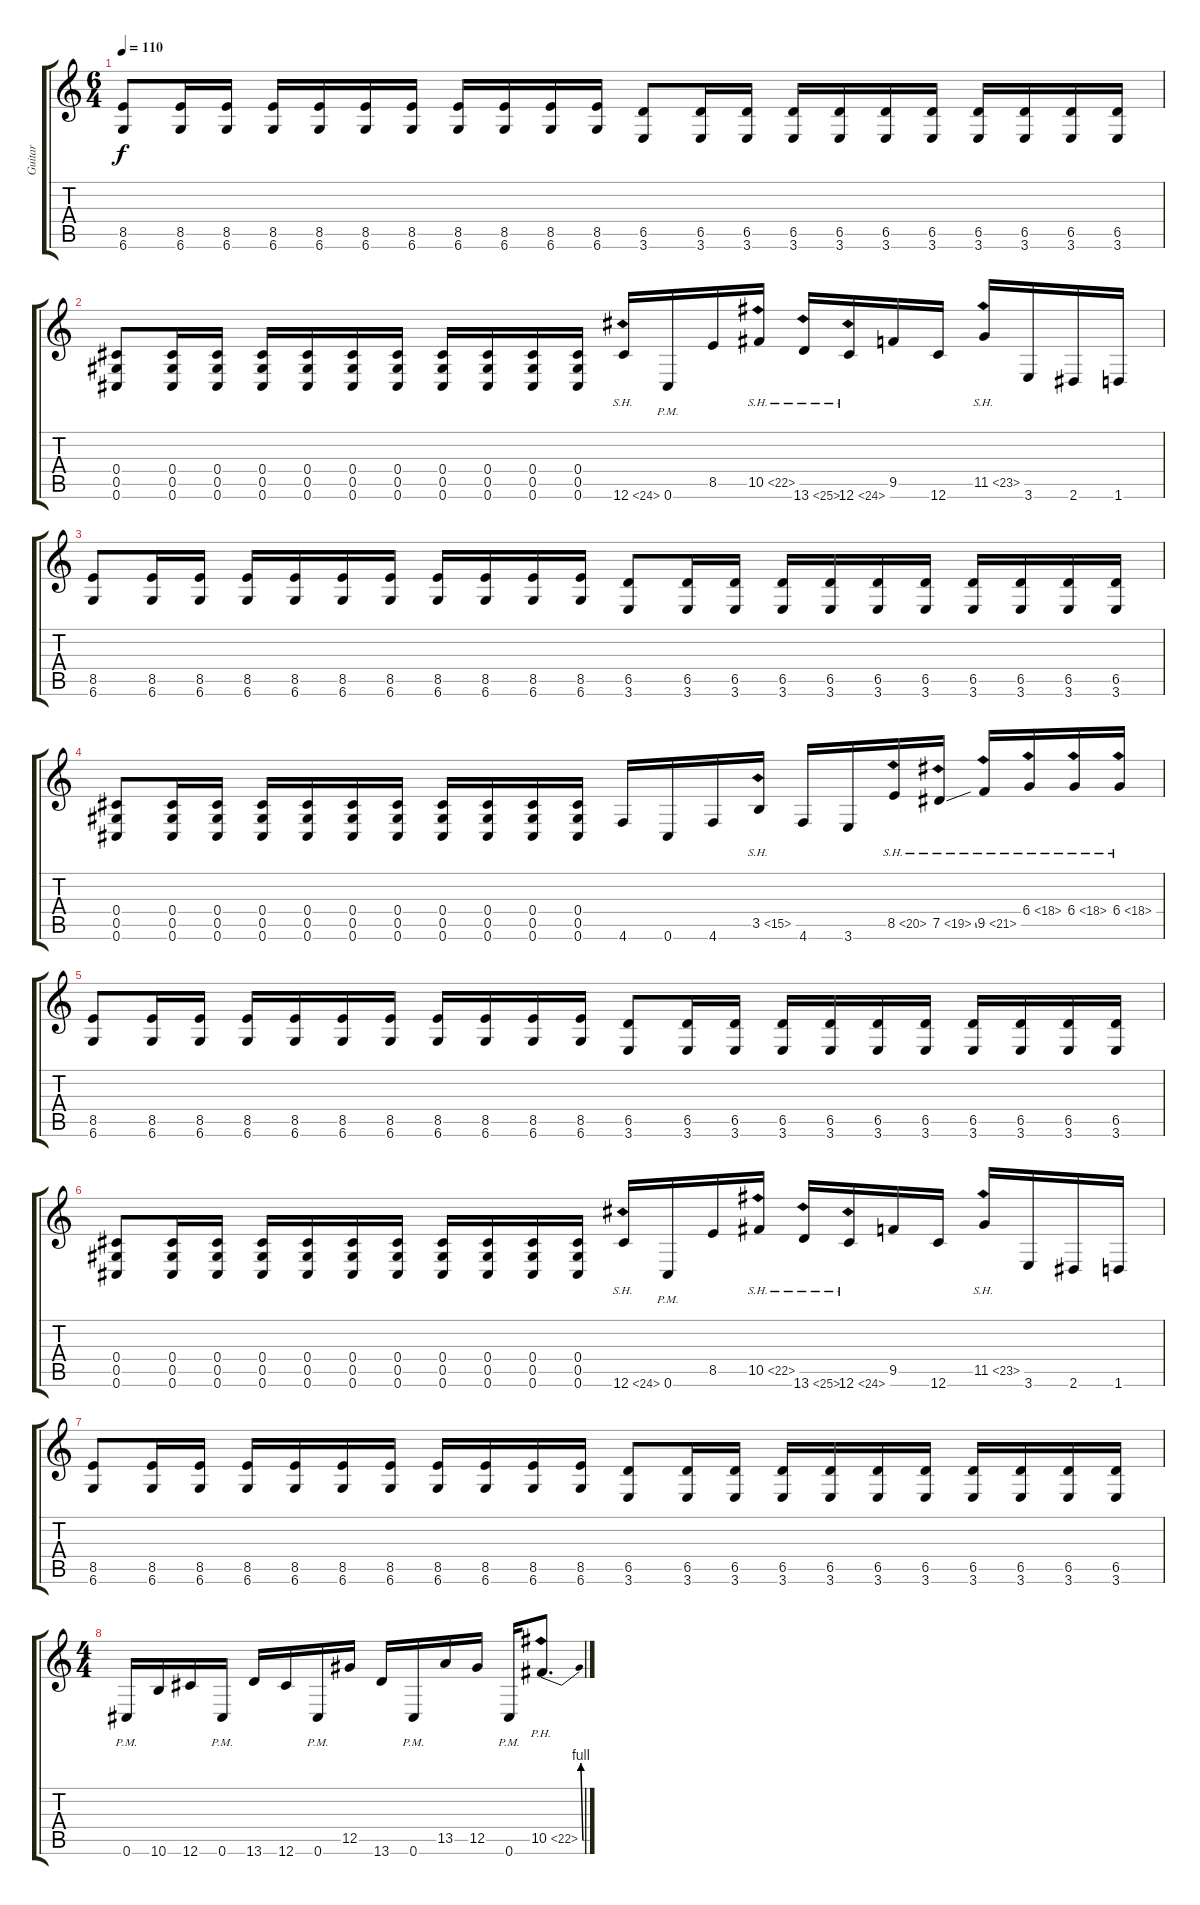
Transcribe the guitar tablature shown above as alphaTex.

\track ("Guitar" "Guitar") {instrument distortionguitar}
\staff {score tabs}
\tuning (Eb4 Bb3 Gb3 Db3 Ab2 Db2) {hide}
\ts (6 4)
\tempo 110
\clef g2
\ks c
(8.5 6.6).8{dy f} (8.5 6.6).16 (8.5 6.6).16 (8.5 6.6).16 (8.5 6.6).16 (8.5 6.6).16 (8.5 6.6).16 (8.5 6.6).16 (8.5 6.6).16 (8.5 6.6).16 (8.5 6.6).16 (6.5 3.6).8 (6.5 3.6).16 (6.5 3.6).16 (6.5 3.6).16 (6.5 3.6).16 (6.5 3.6).16 (6.5 3.6).16 (6.5 3.6).16 (6.5 3.6).16 (6.5 3.6).16 (6.5 3.6).16 |
(0.4 0.5 0.6).8 (0.4 0.5 0.6).16 (0.4 0.5 0.6).16 (0.4 0.5 0.6).16 (0.4 0.5 0.6).16 (0.4 0.5 0.6).16 (0.4 0.5 0.6).16 (0.4 0.5 0.6).16 (0.4 0.5 0.6).16 (0.4 0.5 0.6).16 (0.4 0.5 0.6).16 12.6{sh 12}.16 0.6{pm}.16 8.5.16 10.5{sh 12}.16 13.6{sh 12}.16 12.6{sh 12}.16 9.5.16 12.6.16 11.5{sh 12}.16 3.6.16 2.6.16 1.6.16 |
(8.5 6.6).8 (8.5 6.6).16 (8.5 6.6).16 (8.5 6.6).16 (8.5 6.6).16 (8.5 6.6).16 (8.5 6.6).16 (8.5 6.6).16 (8.5 6.6).16 (8.5 6.6).16 (8.5 6.6).16 (6.5 3.6).8 (6.5 3.6).16 (6.5 3.6).16 (6.5 3.6).16 (6.5 3.6).16 (6.5 3.6).16 (6.5 3.6).16 (6.5 3.6).16 (6.5 3.6).16 (6.5 3.6).16 (6.5 3.6).16 |
(0.4 0.5 0.6).8 (0.4 0.5 0.6).16 (0.4 0.5 0.6).16 (0.4 0.5 0.6).16 (0.4 0.5 0.6).16 (0.4 0.5 0.6).16 (0.4 0.5 0.6).16 (0.4 0.5 0.6).16 (0.4 0.5 0.6).16 (0.4 0.5 0.6).16 (0.4 0.5 0.6).16 4.6.16 0.6.16 4.6.16 3.5{sh 12}.16 4.6.16 3.6.16 8.5{sh 12}.16 7.5{sh 12 ss}.16 9.5{sh 12}.16 6.4{sh 12}.16 6.4{sh 12}.16 6.4{sh 12}.16 |
(8.5 6.6).8 (8.5 6.6).16 (8.5 6.6).16 (8.5 6.6).16 (8.5 6.6).16 (8.5 6.6).16 (8.5 6.6).16 (8.5 6.6).16 (8.5 6.6).16 (8.5 6.6).16 (8.5 6.6).16 (6.5 3.6).8 (6.5 3.6).16 (6.5 3.6).16 (6.5 3.6).16 (6.5 3.6).16 (6.5 3.6).16 (6.5 3.6).16 (6.5 3.6).16 (6.5 3.6).16 (6.5 3.6).16 (6.5 3.6).16 |
(0.4 0.5 0.6).8 (0.4 0.5 0.6).16 (0.4 0.5 0.6).16 (0.4 0.5 0.6).16 (0.4 0.5 0.6).16 (0.4 0.5 0.6).16 (0.4 0.5 0.6).16 (0.4 0.5 0.6).16 (0.4 0.5 0.6).16 (0.4 0.5 0.6).16 (0.4 0.5 0.6).16 12.6{sh 12}.16 0.6{pm}.16 8.5.16 10.5{sh 12}.16 13.6{sh 12}.16 12.6{sh 12}.16 9.5.16 12.6.16 11.5{sh 12}.16 3.6.16 2.6.16 1.6.16 |
(8.5 6.6).8 (8.5 6.6).16 (8.5 6.6).16 (8.5 6.6).16 (8.5 6.6).16 (8.5 6.6).16 (8.5 6.6).16 (8.5 6.6).16 (8.5 6.6).16 (8.5 6.6).16 (8.5 6.6).16 (6.5 3.6).8 (6.5 3.6).16 (6.5 3.6).16 (6.5 3.6).16 (6.5 3.6).16 (6.5 3.6).16 (6.5 3.6).16 (6.5 3.6).16 (6.5 3.6).16 (6.5 3.6).16 (6.5 3.6).16 |
\ts (4 4)
0.6{pm}.16 10.6.16 12.6.16 0.6{pm}.16 13.6.16 12.6.16 0.6{pm}.16 12.5.16 13.6.16 0.6{pm}.16 13.5.16 12.5.16 0.6{pm}.16 10.5{be (bend 0 0 60 4) ph 12}.8{d}
